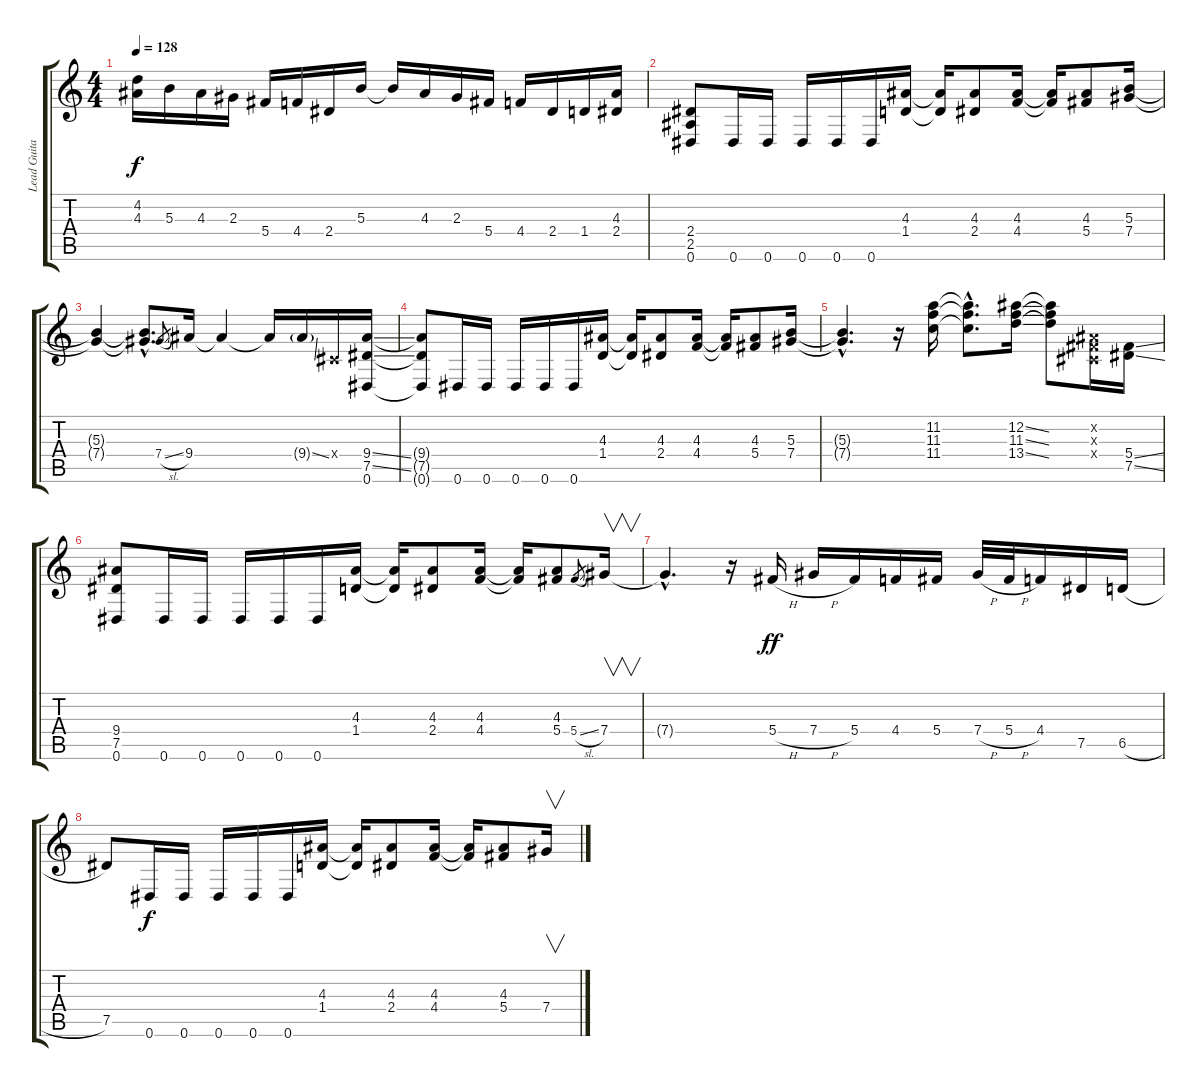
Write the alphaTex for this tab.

\track ("Lead Guitar" "Lead Guita") {instrument overdrivenguitar}
\staff {score tabs}
\tuning (Eb4 Bb3 Gb3 Db3 Ab2 Eb2) {hide}
\ts (4 4)
\tempo 128
\clef g2
\ks c
(4.2{t} 4.3{t}).16{dy f} 5.3.16 4.3.16 2.3.16 5.4.16 4.4.16 2.4.16 5.3.16 5.3{t}.16 4.3.16 2.3.16 5.4.16 4.4.16 2.4.16 1.4.16 (4.3 2.4).16 |
(2.4 2.5 0.6).8 0.6.16 0.6.16 0.6.16 0.6.16 0.6.16 (4.3 1.4).16 (4.3{t} 1.4{t}).16 (4.3 2.4).8 (4.3 4.4).16 (4.3{t} 4.4{t}).16 (4.3 5.4).8 (5.3 7.4).16 |
(5.3{t} 7.4{t}).4 (5.3{hac t} 7.4{hac t}).8{d} 7.4{sl}.8{gr} 9.4.16 9.4{t}.4 9.4{t}.16 9.4{ss g}.16 0.4{x}.16 (9.4{ss} 7.5{ss} 0.6).16 |
(9.4{t} 7.5{t} 0.6{t}).8 0.6.16 0.6.16 0.6.16 0.6.16 0.6.16 (4.3 1.4).16 (4.3{t} 1.4{t}).16 (4.3 2.4).8 (4.3 4.4).16 (4.3{t} 4.4{t}).16 (4.3 5.4).8 (5.3 7.4).16 |
(5.3{hac t} 7.4{hac t}).4{d} r.16 (11.2 11.3 11.4).16 (11.2{hac t} 11.3{hac t} 11.4{hac t}).8{d} (12.2{ss} 11.3{ss} 13.4{ss}).16 (12.2{t} 11.3{t} 13.4{t}).8 (0.2{x} 0.3{x} 0.4{x}).16 (5.4{ss} 7.5{ss}).16 |
(9.4 7.5 0.6).8 0.6.16 0.6.16 0.6.16 0.6.16 0.6.16 (4.3 1.4).16 (4.3{t} 1.4{t}).16 (4.3 2.4).8 (4.3 4.4).16 (4.3{t} 4.4{t}).16 (4.3 5.4).8 5.4{sl}.8{gr} 7.4.16{v} |
7.4{hac t}.4{d} r.16 5.4{h}.16{dy ff} 7.4{h}.16 5.4.16 4.4.16 5.4.16 7.4{h}.32 5.4{h}.32 4.4.16 7.5.16 6.5{h}.16 |
7.5.8 0.6.16{dy f} 0.6.16 0.6.16 0.6.16 0.6.16 (4.3 1.4).16 (4.3{t} 1.4{t}).16 (4.3 2.4).8 (4.3 4.4).16 (4.3{t} 4.4{t}).16 (4.3 5.4).8 7.4.16{v}
